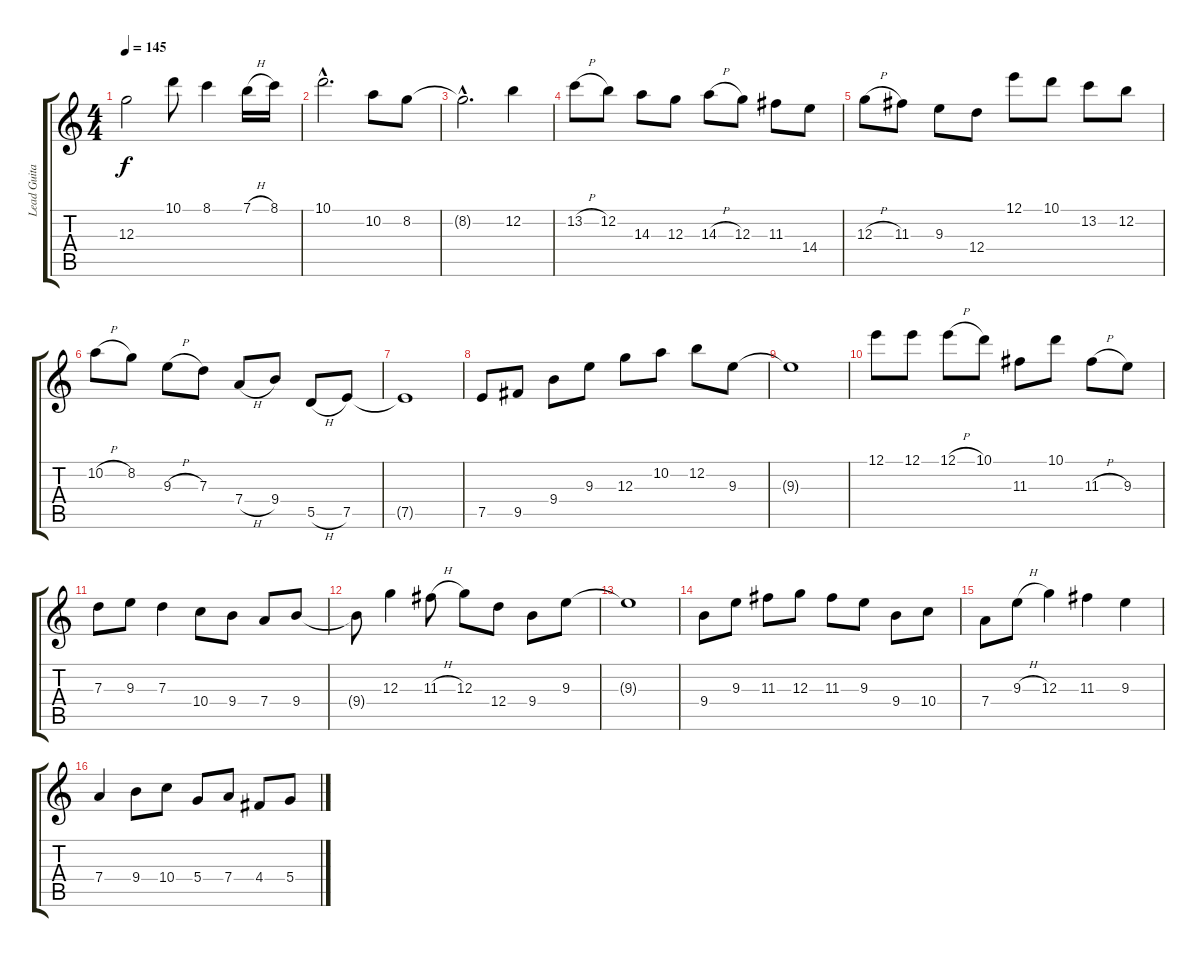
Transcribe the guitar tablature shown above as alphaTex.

\track ("Lead Guitar " "Lead Guita") {instrument acousticguitarsteel}
\staff {score tabs}
\tuning (E4 B3 G3 D3 A2 E2) {hide}
\ts (4 4)
\tempo 145
\clef g2
\ks c
12.3{t}.2{dy f} 10.1.8 8.1.4 7.1{h}.16 8.1.16 |
10.1{hac}.2{d} 10.2.8 8.2.8 |
8.2{hac t}.2{d} 12.2.4 |
13.2{h}.8 12.2.8 14.3.8 12.3.8 14.3{h}.8 12.3.8 11.3.8 14.4.8 |
12.3{h}.8 11.3.8 9.3.8 12.4.8 12.1.8 10.1.8 13.2.8 12.2.8 |
10.2{h}.8 8.2.8 9.3{h}.8 7.3.8 7.4{h}.8 9.4.8 5.5{h}.8 7.5.8 |
7.5{t}.1 |
7.5.8 9.5.8 9.4.8 9.3.8 12.3.8 10.2.8 12.2.8 9.3.8 |
9.3{t}.1 |
12.1.8 12.1.8 12.1{h}.8 10.1.8 11.3.8 10.1.8 11.3{h}.8 9.3.8 |
7.3.8 9.3.8 7.3.4 10.4.8 9.4.8 7.4.8 9.4.8 |
9.4{t}.8 12.3.4 11.3{h}.8 12.3.8 12.4.8 9.4.8 9.3.8 |
9.3{t}.1 |
9.4.8 9.3.8 11.3.8 12.3.8 11.3.8 9.3.8 9.4.8 10.4.8 |
7.4.8 9.3{h}.8 12.3.4 11.3.4 9.3.4 |
7.4.4 9.4.8 10.4.8 5.4.8 7.4.8 4.4.8 5.4.8
